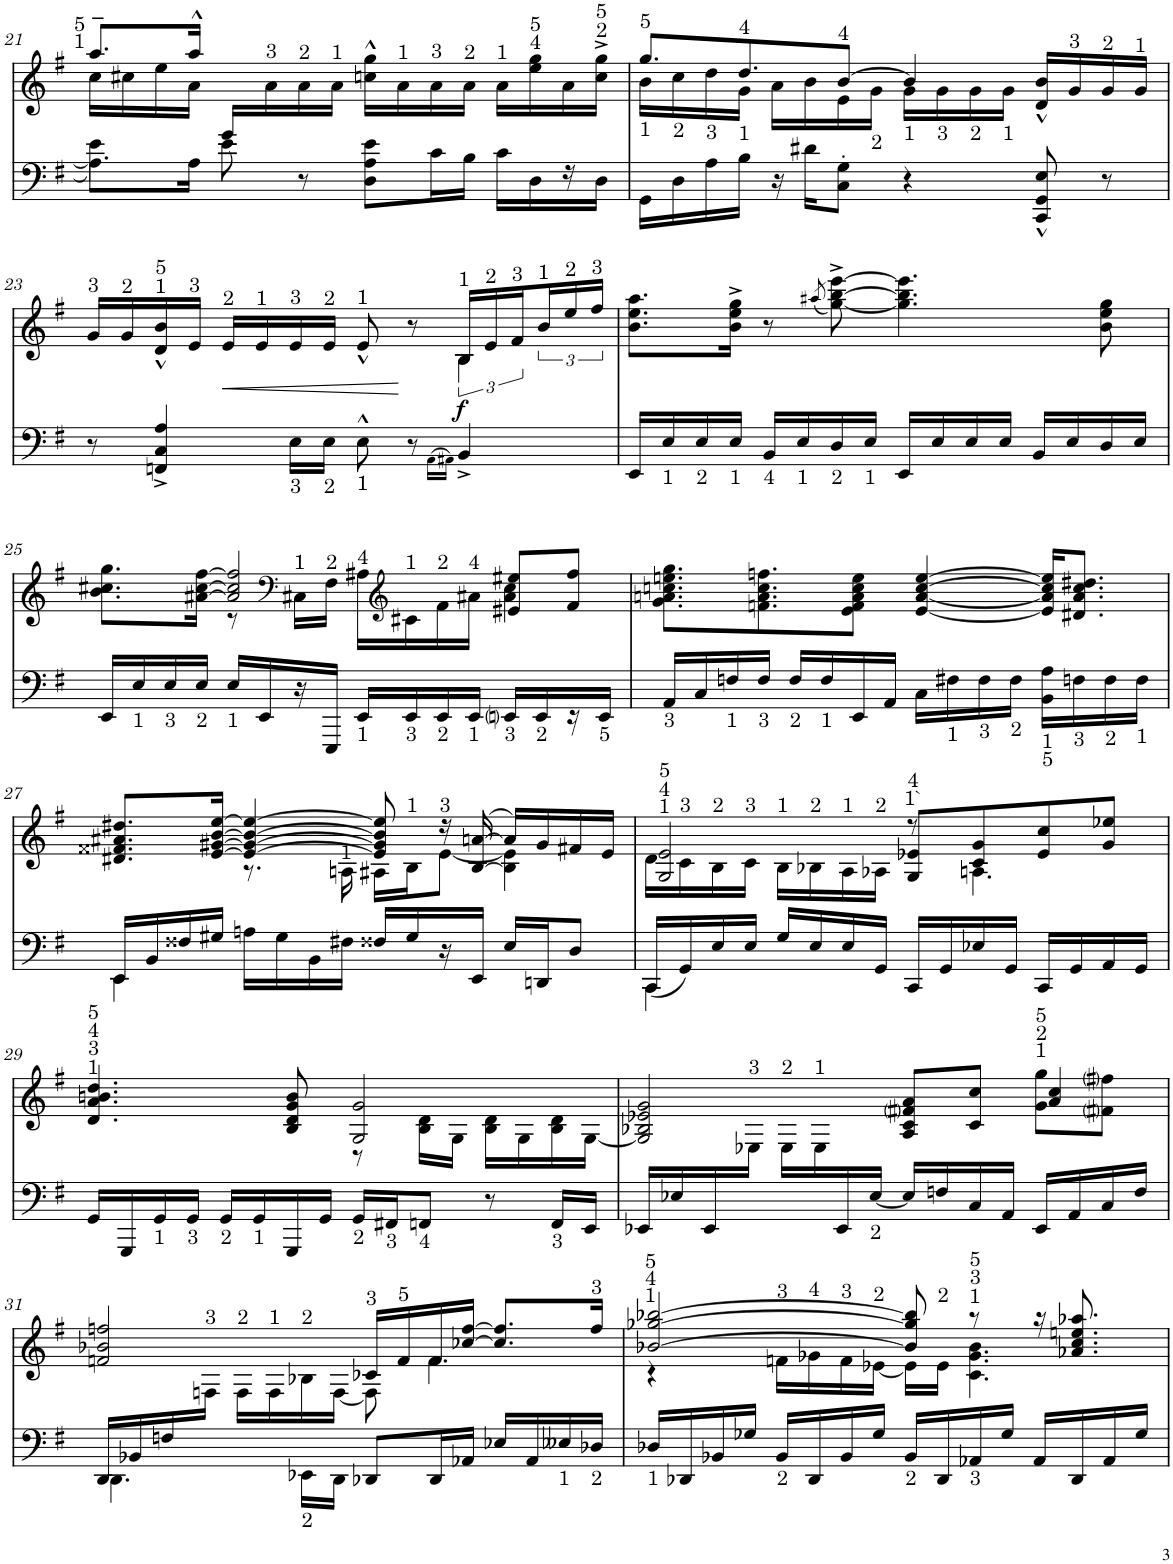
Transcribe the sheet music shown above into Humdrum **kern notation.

**kern	**kern	**dynam
*part1	*part1	*part1
*staff2	*staff1	*staff1/2
*I"Piano	*	*
*I'Pno.	*	*
!!LO:PB:g=z
*clefG2	*clefG2	*
*k[f#]	*k[f#]	*
*M4/4	*M4/4	*
*met(c)	*met(c)	*
=21	=21	=21
*^	*^	*
*	*^	*	*	*
4ryy	8.A\L]	4e\	16cc\LL	8.aa~/L	.
.	.	.	16cc#X\	.	.
.	.	.	16ee\	.	.
.	16A\Jk	.	16a\JJ	16aa^^/Jk	.
16g/LL	8e\	2.ryy	16ryy	2.ryy	.
2ryy	.	.	16a\	.	.
.	8r	.	16a\	.	.
.	.	.	16a\JJ	.	.
.	8D\ 8A\ 8e\L	.	16ccn\^^ 16gg\^^LL	.	.
.	.	.	16a\	.	.
.	16c\L	.	16a\	.	.
.	16B\JJ	.	16a\JJ	.	.
.	16c\LL	.	16a\LL	.	.
8.ryy	16D\	.	16ee\ 16gg\	.	.
.	16r	.	16a\	.	.
.	16D\JJ	.	16cc\^ 16gg\^JJ	.	.
*v	*v	*v	*	*	*
=22	=22	=22	=22
16GG\LL	16b\LL	8.gg/L	.
16D\	16cc\	.	.
16A\	16dd\	.	.
16B\JJ	16g\JJ	8.dd/	.
16r	16a\LL	.	.
16d#X\KL	16b\	.	.
8C\' 8G\'J	16e\	[8b/J	.
.	16g\JJ	.	.
4r	16g\LL	4b/]	.
.	16g\	.	.
.	16g\	.	.
.	16g\JJ	.	.
8CC/^^ 8GG/^^ 8E/^^	16d/^^ 16b/^^LL	4ryy	.
.	16g/	.	.
8r	16g/	.	.
.	16g/JJ	.	.
!!LO:LB:g=z	!!
=23	=23	=23	=23
8r	16g/LL	2.ryy	.
.	16g/	.	.
4FFn/^ 4C/^ 4A/^	16d/^^ 16b/^^	.	.
.	16e/JJ	.	.
!	!	!	!LO:HP:b
.	16e/LL	.	<
.	16e/	.	.
16E\LL	16e/	.	.
16E\JJ	16e/JJ	.	.
8E^^\	8e^^/	.	.
8r	8r	.	[
16qAA\LL	.	.	.
16qAA#X\JJ	.	.	.
!	!	!	!LO:DY:b
4BB^/	24B/LL	4B\	f
.	24e/	.	.
.	24f#/	.	.
.	24b/	.	.
.	24ee/	.	.
.	24ff#/JJ	.	.
*	*v	*v	*
=24	=24	=24
16EE/LL	8.b\ 8.ee\ 8.aa\L	.
16E/	.	.
16E/	.	.
16E/JJ	16b\^ 16ee\^ 16gg\^Jk	.
16BB/LL	8r	.
16E/	.	.
.	(8qaa#X/	.
16D/	[8gg\^ [8bb\^ [8eee\^)	.
16E/JJ	.	.
16EE/LL	4.gg\] 4.bb\] 4.eee\]	.
16E/	.	.
16E/	.	.
16E/JJ	.	.
16BB/LL	.	.
16E/	.	.
16D/	8b\ 8ee\ 8gg\	.
16E/JJ	.	.
!!LO:LB:g=z
=25	=25	=25
*	*^	*
16EE/LL	8.b\ 8.cc#X\ 8.gg\L	4ryy	.
16E/	.	.	.
16E/	.	.	.
16E/JJ	[16a#X\ [16cc#\ [16ff#\Jk	.	.
16E/LL	2a#/] 2cc#/] 2ff#/]	8r	.
16EE/	.	.	.
*	*clefF4	*	*
16r	.	16C#X>\LL	.
16EEE/JJ	.	16F#>\JJ	.
16EE/LL	.	16A#X>\LL	.
*	*clefG2	*	*
16EE/	.	16c#X>\	.
16EE/	.	16f#>\	.
16EE/JJ	.	16a#X>\JJ	.
16EEni/LL	8e#X/ 8ee#X/L	4a#\ 4cc#\	.
16EE/	.	.	.
16r	8f#/ 8ff#/J	.	.
16EE/JJ	.	.	.
*	*v	*v	*
=26	=26	=26
16AA/LL	8.g\ 8.an\ 8.ccn\ 8.een\ 8.gg\L	.
16C/	.	.
16Fn/	.	.
16F/JJ	8.fn\ 8.a\ 8.cc\ 8.ffn\	.
16F/LL	.	.
16F/	.	.
16EE/	8e\ 8f\ 8a\ 8cc\ 8ee\J	.
16AA/JJ	.	.
16C\LL	[4e/ [4a/ [4cc/ [4ee/	.
16F#X\	.	.
16F#\	.	.
16F#\JJ	.	.
16BB\ 16A\LL	16e/] 16a/] 16cc/] 16ee/]KL	.
16Fn\	8.d#X/ 8.a/ 8.cc/ 8.dd#X/J	.
16F\	.	.
16F\JJ	.	.
!!LO:LB:g=z
=27	=27	=27
*^	*^	*
16EE/LL	4EE\	8.d#X/ 8.f##X/ 8.a#X/ 8.dd#X/L	4ryy	.
16BB/	.	.	.	.
16F##X/	.	.	.	.
16G#X/JJ	.	[16e/ [16g#X/ [16b/ [16ee/Jk	.	.
16An\LL	2.ryy	4e/_ 4g#/_ 4b/_ 4ee/_	8.r	.
16G#\	.	.	.	.
16BB\	.	.	.	.
16F#X\JJ	.	.	16An>\	.
16F##X/LL	.	8e/] 8g#/] 8b/] 8ee/]	16A#X\LL	.
16G#/	.	.	16B>\J	.
16r	.	16r	[8e>\J	.
16EE/JJ	.	([16B/ [16an/	.	.
16E/LL	.	16a/LL])	4B\] 4e\]	.
16DDn/J	.	16g#/	.	.
8D/J	.	16f#X/	.	.
.	.	16e/JJ	.	.
=28	=28	=28	=28	=28
16CC/LL	4CC\	16d\LL	2G/ 2e/	.
16GG/	.	16c>\	.	.
16E/	.	16B>\	.	.
16E/JJ	.	16c>\JJ	.	.
16G/LL	2.ryy	16B>\LL	.	.
16E/	.	16B-X>\	.	.
16E/	.	16A>\	.	.
16GG/JJ	.	16A-X>\JJ	.	.
16CC/LL	.	8r	8G/ 8e-X/L	.
16GG/	.	.	.	.
16E-X/	.	4.An\	8c/ 8g/	.
16GG/JJ	.	.	.	.
16CC/LL	.	.	8e-/ 8cc/	.
16GG/	.	.	.	.
16AA/	.	.	8g/ 8ee-X/J	.
16GG/JJ	.	.	.	.
*v	*v	*	*	*
!!LO:LB:g=z	!!
=29	=29	=29	=29
16GG/LL	4.d/ 4.a/ 4.bn/ 4.dd/	2ryy	.
16GGG/	.	.	.
16GG/	.	.	.
16GG/JJ	.	.	.
16GG/LL	.	.	.
16GG/	.	.	.
16GGG/	8B/ 8d/ 8g/ 8b/	.	.
16GG/JJ	.	.	.
16GG/LL	2G/ 2g/	8r	.
16FF#X/J	.	.	.
8FFn/J	.	16B\ 16d\LL	.
.	.	16G\JJ	.
8r	.	16B\ 16d\LL	.
.	.	16G\	.
16FF/LL	.	16B\ 16d\	.
16EE/JJ	.	[16G\JJ	.
=30	=30	=30	=30
*	*	*^	*
16EE-X/LL	2G/] 2B-X/ 2e-X/ 2g/	2.ryy	8.ryy	.
16E-X/	.	.	.	.
16EE-/	.	.	.	.
8.ryy	.	.	16E-X>\JJ	.
.	.	.	16E->\LL	.
.	.	.	16E->\	.
16EE-/	.	.	2ryy	.
[16E-/JJ	.	.	.	.
16E-/LL]	8A/ 8c/ 8f#i/ 8a/L	.	.	.
16Fn/	.	.	.	.
16C/	8c/ 8cc/J	.	.	.
16AA/JJ	.	.	.	.
16EE-/LL	4a/ 4cc/	8g\> 8gg\>L	.	.
16AA/	.	.	.	.
16C/	.	8f#i\ 8ff#i\J	8ryy	.
16F/JJ	.	.	.	.
!!LO:LB:g=z	!!	!!
=31	=31	=31	=31	=31
*^	*	*	*	*
16DD/LL	4.DD\	2fn/ 2b-X/ 2ffn/	2ryy	8.ryy	.
16BB-X/	.	.	.	.	.
16Fn/	.	.	.	.	.
16ryy	.	.	.	16Fn>\JJ	.
.	.	.	.	16F>\LL	.
.	.	.	.	16F>\	.
.	16EE-X\LL	.	.	16B-X>\	.
.	16DD\JJ	.	.	[16F\JJ	.
8DD-X/L	2ryy	16c-X/LL	8F\]	2ryy	.
.	.	16f/	.	.	.
16DD-/L	.	16f/	4.f\	.	.
16AA-X/JJ	.	[16cc-X/ [16ff/JJ	.	.	.
16E-X/LL	.	8.cc-/] 8.ff/]L	.	.	.
16AA-/	.	.	.	.	.
16E--X/	.	.	.	.	.
16D-X/JJ	.	16ff/Jk	.	.	.
*v	*v	*	*	*	*
*	*	*v	*v	*
=32	=32	=32	=32
16D-X/LL	[2b-X/ [2gg-X/ [2bb-X/	4r	.
16DD-X/	.	.	.
16BB-X/	.	.	.
16G-X/JJ	.	.	.
16BB-/LL	.	16fn>\LL	.
16DD-/	.	16g-X>\	.
16BB-/	.	16f>\	.
16G-/JJ	.	[16e-X>\JJ	.
16BB-/LL	8b-/] 8gg-/] 8bb-/]	16e-\LL]	.
16DD-/	.	16e->\JJ	.
16AA-X/	8r	4.c\>>> 4.g-\>>> 4.b-\>>>	.
16G-/JJ	.	.	.
16AA-/LL	16r	.	.
16DD-/	8.a-X/ 8.cc/ 8.een/ 8.aa-X/	.	.
16AA-/	.	.	.
16G-/JJ	.	.	.
*	*v	*v	*
=	=	=
*-	*-	*-
